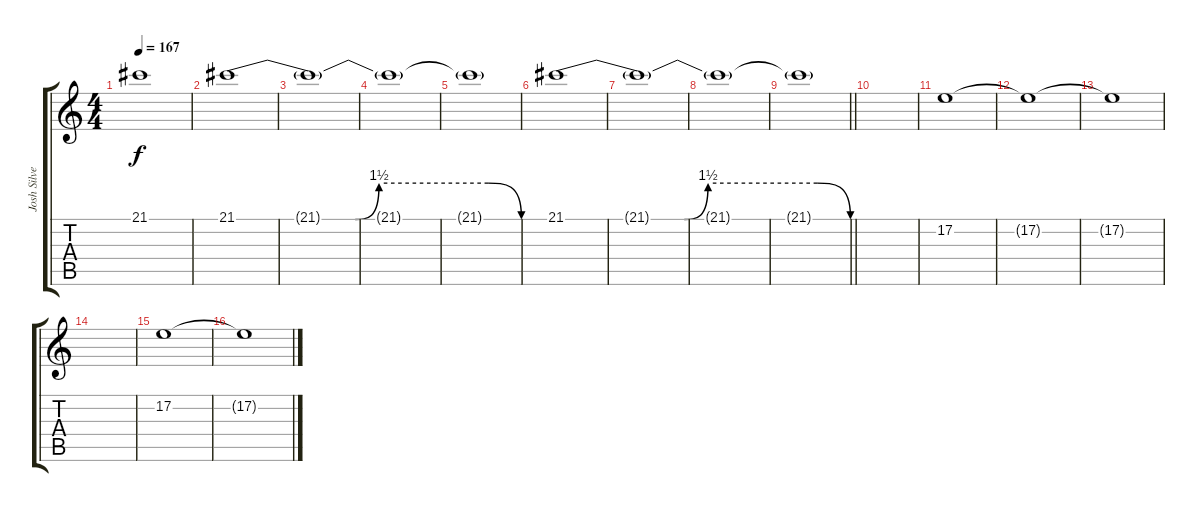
\track ("Josh Silver" "Josh Silve") {instrument synthvoice}
\staff {score tabs}
\tuning (E4 B3 G3 D3 A2 E2) {hide}
\ts (4 4)
\tempo 167
\clef g2
\ks c
21.1{t}.1{dy f} |
21.1{be (custom 0 0 25 0 30 6 53 6 60 0)}.1 |
21.1{t}.1 |
21.1{t}.1 |
21.1{t}.1 |
21.1{be (custom 0 0 25 0 30 6 53 6 60 0)}.1 |
21.1{t}.1 |
21.1{t}.1 |
\barLineRight lightlight
21.1{t}.1 |
\section ("" "")
|
17.2.1{volume 7} |
17.2{t}.1{volume 0} |
17.2{t}.1 |
|
17.2.1{volume 7} |
17.2{t}.1{volume 0}
